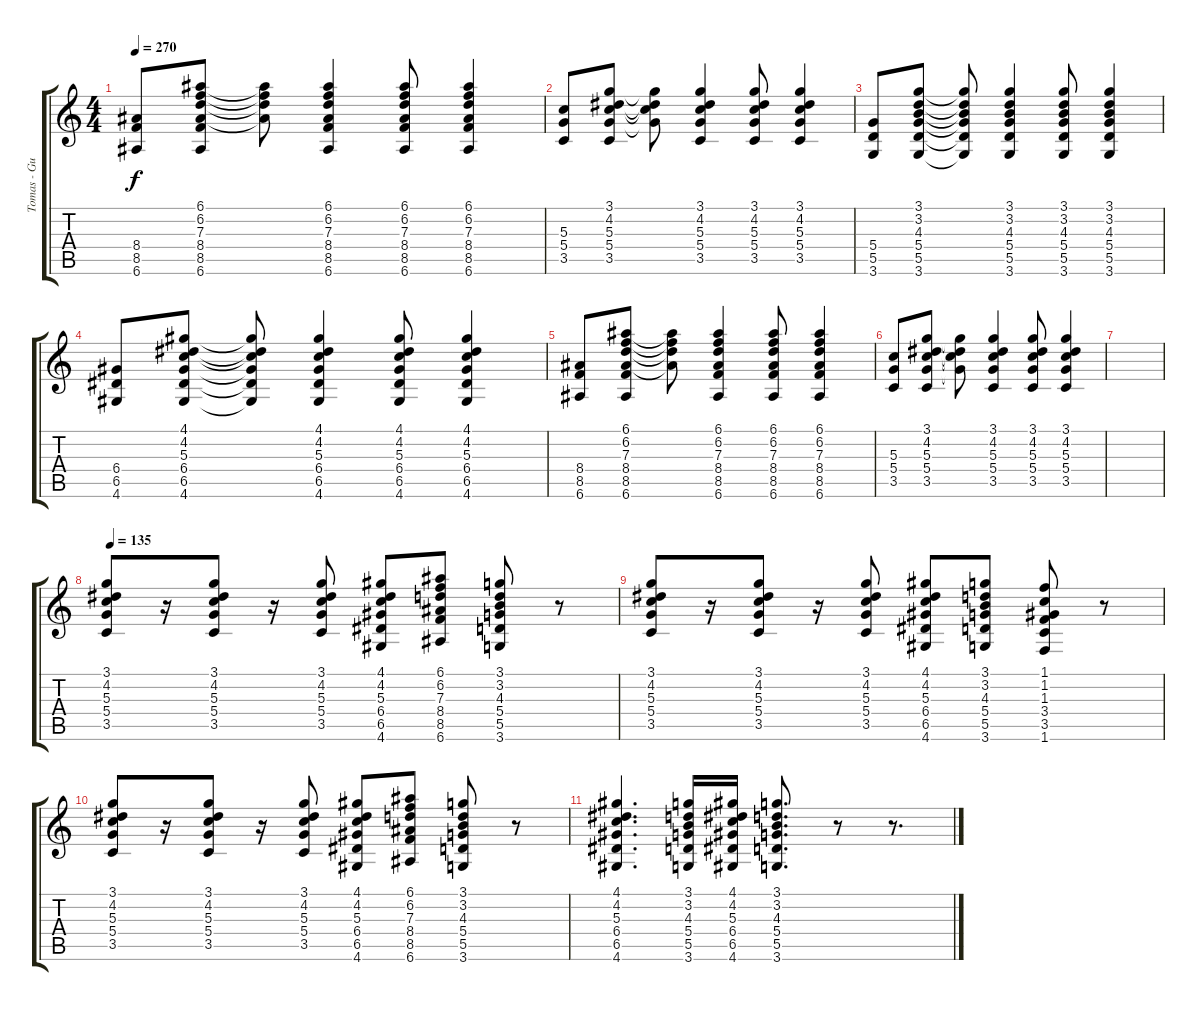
\track ("Tomas - Guitar" "Tomas - Gu") {instrument electricguitarclean}
\staff {score tabs}
\tuning (E4 B3 G3 D3 A2 E2) {hide}
\ts (4 4)
\tempo 270
\clef g2
\ks c
(8.4 8.5 6.6).8{dy f} (6.1 6.2 7.3 8.4 8.5 6.6).8 (6.1{t} 6.2{t} 7.3{t} 8.4{t}).8 (6.1 6.2 7.3 8.4 8.5 6.6).4 (6.1 6.2 7.3 8.4 8.5 6.6).8 (6.1 6.2 7.3 8.4 8.5 6.6).4 |
(5.3 5.4 3.5).8 (3.1 4.2 5.3 5.4 3.5).8 (3.1{t} 4.2{t} 5.3{t} 5.4{t}).8 (3.1 4.2 5.3 5.4 3.5).4 (3.1 4.2 5.3 5.4 3.5).8 (3.1 4.2 5.3 5.4 3.5).4 |
(5.4 5.5 3.6).8 (3.1 3.2 4.3 5.4 5.5 3.6).8 (3.1{t} 3.2{t} 4.3{t} 5.4{t} 5.5{t} 3.6{t}).8 (3.1 3.2 4.3 5.4 5.5 3.6).4 (3.1 3.2 4.3 5.4 5.5 3.6).8 (3.1 3.2 4.3 5.4 5.5 3.6).4 |
(6.4 6.5 4.6).8 (4.1 4.2 5.3 6.4 6.5 4.6).8 (4.1{t} 4.2{t} 5.3{t} 6.4{t} 6.5{t} 4.6{t}).8 (4.1 4.2 5.3 6.4 6.5 4.6).4 (4.1 4.2 5.3 6.4 6.5 4.6).8 (4.1 4.2 5.3 6.4 6.5 4.6).4 |
(8.4 8.5 6.6).8 (6.1 6.2 7.3 8.4 8.5 6.6).8 (6.1{t} 6.2{t} 7.3{t} 8.4{t}).8 (6.1 6.2 7.3 8.4 8.5 6.6).4 (6.1 6.2 7.3 8.4 8.5 6.6).8 (6.1 6.2 7.3 8.4 8.5 6.6).4 |
(5.3 5.4 3.5).8 (3.1 4.2 5.3 5.4 3.5).8 (3.1{t} 4.2{t} 5.3{t} 5.4{t}).8 (3.1 4.2 5.3 5.4 3.5).4 (3.1 4.2 5.3 5.4 3.5).8 (3.1 4.2 5.3 5.4 3.5).4 |
|
\tempo 135
(3.1 4.2 5.3 5.4 3.5).8 r.16 (3.1 4.2 5.3 5.4 3.5).8 r.16 (3.1 4.2 5.3 5.4 3.5).8 (4.1 4.2 5.3 6.4 6.5 4.6).8 (6.1 6.2 7.3 8.4 8.5 6.6).8 (3.1 3.2 4.3 5.4 5.5 3.6).8 r.8 |
(3.1 4.2 5.3 5.4 3.5).8 r.16 (3.1 4.2 5.3 5.4 3.5).8 r.16 (3.1 4.2 5.3 5.4 3.5).8 (4.1 4.2 5.3 6.4 6.5 4.6).8 (3.1 3.2 4.3 5.4 5.5 3.6).8 (1.1 1.2 1.3 3.4 3.5 1.6).8 r.8 |
(3.1 4.2 5.3 5.4 3.5).8 r.16 (3.1 4.2 5.3 5.4 3.5).8 r.16 (3.1 4.2 5.3 5.4 3.5).8 (4.1 4.2 5.3 6.4 6.5 4.6).8 (6.1 6.2 7.3 8.4 8.5 6.6).8 (3.1 3.2 4.3 5.4 5.5 3.6).8 r.8 |
(4.1 4.2 5.3 6.4 6.5 4.6).4{d} (3.1 3.2 4.3 5.4 5.5 3.6).16 (4.1 4.2 5.3 6.4 6.5 4.6).16 (3.1 3.2 4.3 5.4 5.5 3.6).8{d} r.8 r.8{d}
